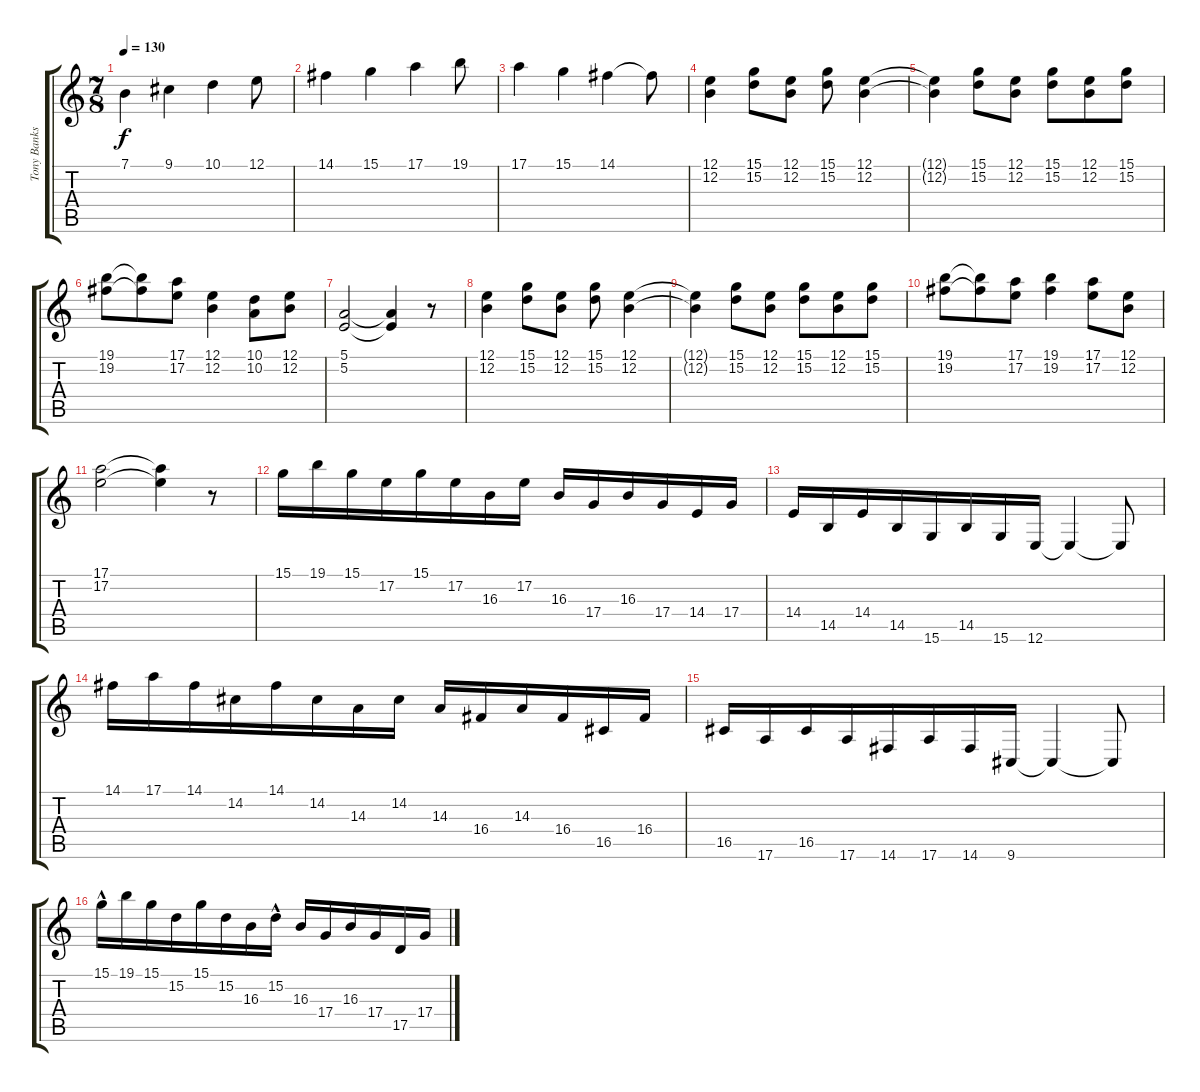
\track ("Tony Banks (keyboard solo)" "Tony Banks") {instrument frenchhorn}
\staff {score tabs}
\tuning (E4 B3 G3 D3 A2 E2) {hide}
\ts (7 8)
\tempo 130
\clef g2
\ks c
7.1.4{dy f} 9.1.4 10.1.4 12.1.8 |
14.1.4 15.1.4 17.1.4 19.1.8 |
17.1.4 15.1.4 14.1.4 14.1{t}.8 |
(12.1 12.2).4 (15.1 15.2).8 (12.1 12.2).8 (15.1 15.2).8 (12.1 12.2).4 |
(12.1{t} 12.2{t}).4 (15.1 15.2).8 (12.1 12.2).8 (15.1 15.2).8 (12.1 12.2).8 (15.1 15.2).8 |
(19.1 19.2).8 (19.1{t} 19.2{t}).8 (17.1 17.2).8 (12.1 12.2).4 (10.1 10.2).8 (12.1 12.2).8 |
(5.1 5.2).2 (5.1{t} 5.2{t}).4 r.8 |
(12.1 12.2).4 (15.1 15.2).8 (12.1 12.2).8 (15.1 15.2).8 (12.1 12.2).4 |
(12.1{t} 12.2{t}).4 (15.1 15.2).8 (12.1 12.2).8 (15.1 15.2).8 (12.1 12.2).8 (15.1 15.2).8 |
(19.1 19.2).8 (19.1{t} 19.2{t}).8 (17.1 17.2).8 (19.1 19.2).4 (17.1 17.2).8 (12.1 12.2).8 |
(17.1 17.2).2 (17.1{t} 17.2{t}).4 r.8 |
15.1.16 19.1.16 15.1.16 17.2.16 15.1.16 17.2.16 16.3.16 17.2.16 16.3.16 17.4.16 16.3.16 17.4.16 14.4.16 17.4.16 |
14.4.16 14.5.16 14.4.16 14.5.16 15.6.16 14.5.16 15.6.16 12.6.16 12.6{t}.4 12.6{t}.8 |
14.1.16 17.1.16 14.1.16 14.2.16 14.1.16 14.2.16 14.3.16 14.2.16 14.3.16 16.4.16 14.3.16 16.4.16 16.5.16 16.4.16 |
16.5.16 17.6.16 16.5.16 17.6.16 14.6.16 17.6.16 14.6.16 9.6.16 9.6{t}.4 9.6{t}.8 |
15.1{hac}.16 19.1.16 15.1.16 15.2.16 15.1.16 15.2.16 16.3.16 15.2{hac}.16 16.3.16 17.4.16 16.3.16 17.4.16 17.5.16 17.4.16
